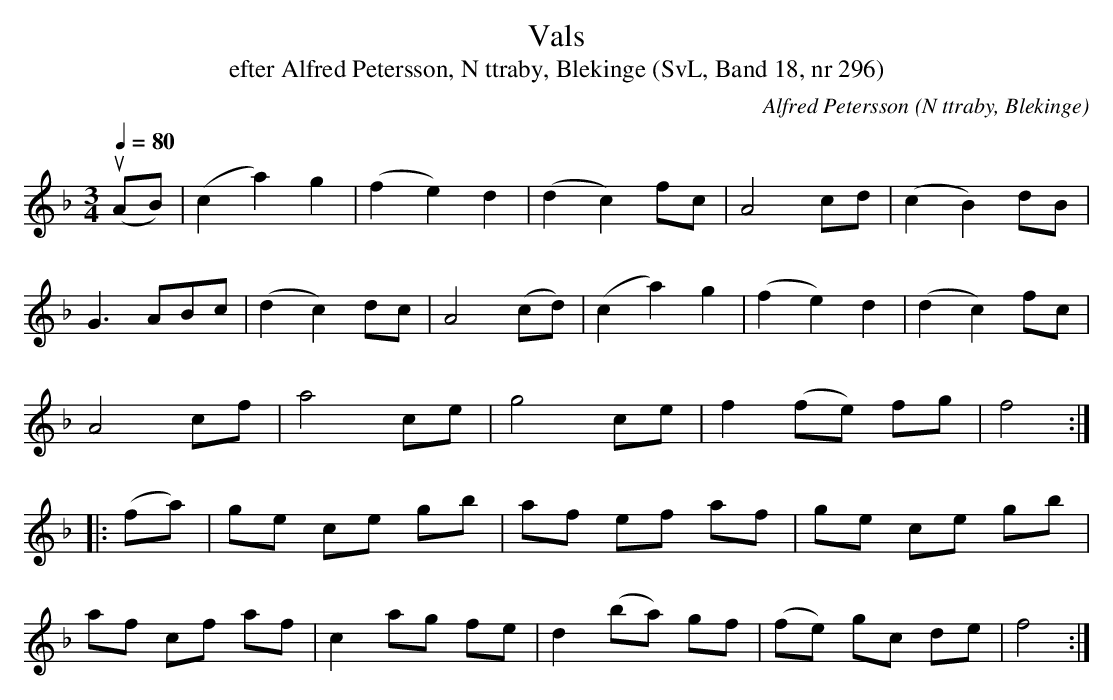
X:1
T:Vals
T:efter Alfred Petersson, N ttraby, Blekinge (SvL, Band 18, nr 296)
O:N ttraby, Blekinge
C:Alfred Petersson
M:3/4
L:1/8
Q:1/4=80
K:F
(uAB)|(c2a2) g2|(f2e2)d2|(d2c2) fc|A4 cd|(c2B2) dB|
G3 ABc|(d2c2) dc|A4 (cd)|(c2a2) g2|(f2e2) d2|(d2c2) fc|
A4 cf|a4 ce|g4 ce|f2 (fe) fg|f4:|
|:(fa)|ge ce gb|af ef af|ge ce gb|
af cf af|c2 ag fe|d2 (ba) gf|(fe) gc de|f4:|
